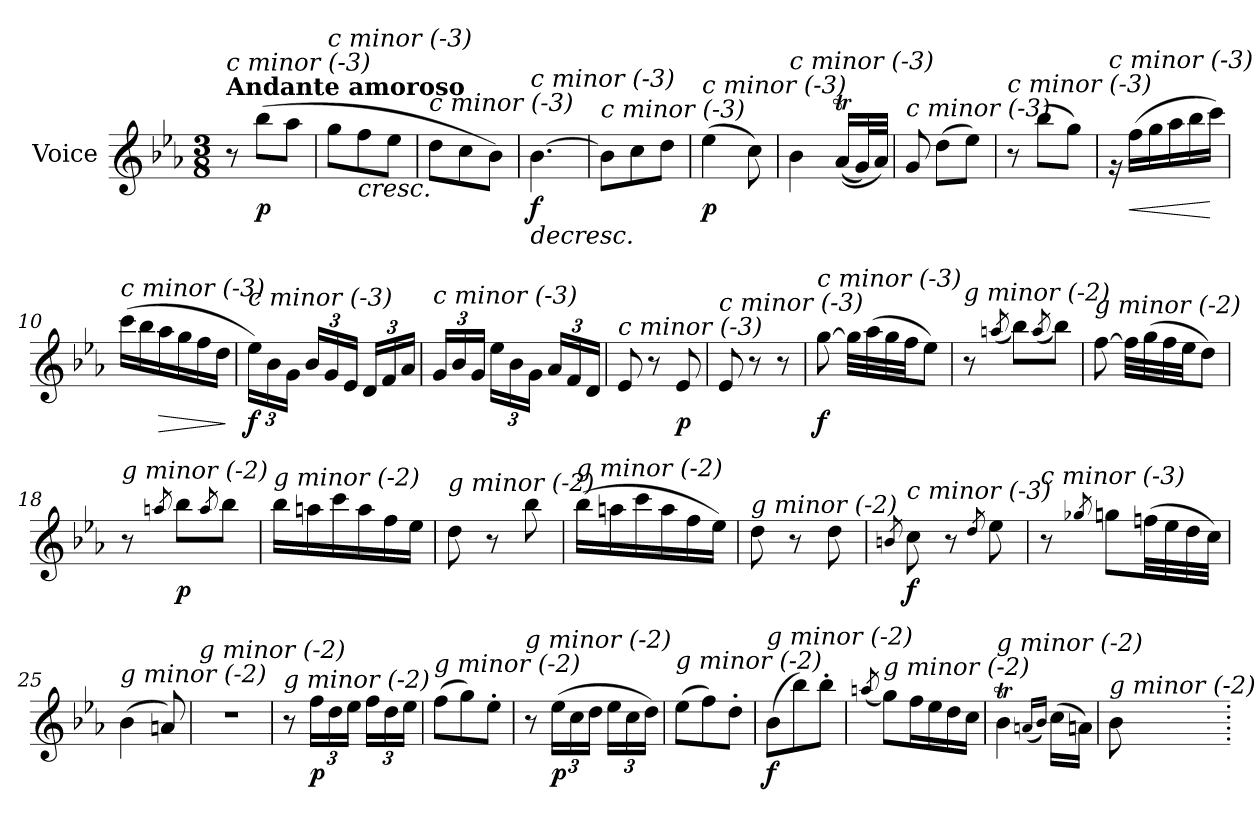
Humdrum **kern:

**kern	**dynam
*part1	*part1
*staff1	*staff1
*I"Voice	*
*I'V	*
*clefG2	*
*k[b-e-a-]	*
*M3/8	*
=	=
!LO:TX:a:B:t=Andante amoroso	!
!LO:TX:i:t=c minor (-3)	!
8r	.
!	!LO:DY:b
(>8bb-\L	p
8aa-\J	.
=1	=1
!LO:TX:i:t=c minor (-3)	!
8gg\L	.
!LO:TX:b:i:t=cresc.	!
8ff\	.
8ee-\J	.
=2	=2
!LO:TX:i:t=c minor (-3)	!
8dd\L	.
8cc\	.
8b-\J)	.
=3	=3
!LO:TX:b:i:t=decresc.	!
!LO:TX:i:t=c minor (-3)	!
!	!LO:DY:b
[4.b-\	f
=4	=4
!LO:TX:i:t=c minor (-3)	!
8b-\L]	.
8cc\	.
8dd\J	.
=5	=5
!LO:TX:i:t=c minor (-3)	!
!	!LO:DY:b
(>4ee-\	p
8cc\)	.
=6	=6
!LO:TX:i:t=c minor (-3)	!
4b-\	.
(<(<16a-T/LL	.
32g/L)	.
32a-/JJJ)	.
!!LO:LB:g=z
=7	=7
!LO:TX:i:t=c minor (-3)	!
8g/	.
(>8dd\L	.
8ee-\J)	.
=8	=8
!LO:TX:i:t=c minor (-3)	!
8r	.
(>8bb-\L	.
8gg\J)	.
=9	=9
!LO:TX:i:t=c minor (-3)	!
16rg	.
!	!LO:HP:b
(>16ff\LL	<
16gg\	.
16aa-\	.
16bb-\	.
16ccc\JJ)	[
=10	=10
!LO:TX:i:t=c minor (-3)	!
(>16ccc\LL	.
16bb-\	.
!	!LO:HP:b
16aa-\	>
16gg\	.
16ff\	.
16dd\JJ	.
.	]
=11	=11
*Xbrackettup	*
!LO:TX:i:t=c minor (-3)	!
!	!LO:DY:b
24ee-\LL)	f
24b-\	.
24g\JJ	.
24b-/LL	.
24g/	.
24e-/JJ	.
24d/LL	.
24f/	.
24a-/JJ	.
!!LO:LB:g=z
=12	=12
!LO:TX:i:t=c minor (-3)	!
24g/LL	.
24b-/	.
24g/JJ	.
24ee-\LL	.
24b-\	.
24g\JJ	.
24a-/LL	.
24f/	.
24d/JJ	.
=13	=13
!LO:TX:i:t=c minor (-3)	!
8e-/	.
8r	.
!	!LO:DY:b
8e-/	p
=14	=14
!LO:TX:i:t=c minor (-3)	!
8e-/	.
8r	.
8r	.
=15	=15
!LO:TX:i:t=c minor (-3)	!
!	!LO:DY:b
[8gg\	f
32gg\LLL]	.
(>32aa-\	.
32gg\	.
32ff\JJ	.
8ee-\J)	.
=16	=16
!LO:TX:i:t=g minor (-2)	!
8r	.
(<8qaan/	.
8bb-\L)	.
(<8qaa/	.
8bb-\J)	.
!!LO:LB:g=z
=17	=17
!LO:TX:i:t=g minor (-2)	!
[8ff\	.
32ff\LLL]	.
(>32gg\	.
32ff\	.
32ee-\JJ	.
8dd\J)	.
=18	=18
!LO:TX:i:t=g minor (-2)	!
8r	.
8qaan/	.
!	!LO:DY:b
8bb-\L	p
8qaa/	.
8bb-\J	.
=19	=19
!LO:TX:i:t=g minor (-2)	!
16bb-\LL	.
16aan\	.
16ccc\	.
16aa\	.
16ff\	.
16ee-\JJ	.
=20	=20
!LO:TX:i:t=g minor (-2)	!
8dd\	.
8r	.
8bb-\	.
=21	=21
!LO:TX:i:t=g minor (-2)	!
(>16bb-\LL	.
16aan\	.
16ccc\	.
16aa\	.
16ff\	.
16ee-\JJ)	.
=22	=22
!LO:TX:i:t=g minor (-2)	!
8dd\	.
8r	.
8dd\	.
=23	=23
8qbn/	.
!LO:TX:i:t=c minor (-3)	!
!	!LO:DY:b
8cc\	f
8r	.
8qdd/	.
8ee-\	.
!!LO:LB:g=z
=24	=24
!LO:TX:i:t=c minor (-3)	!
8r	.
8qgg-Xi/	.
8gg\L	.
(>32ffn\LL	.
32ee-\	.
32dd\	.
32cc\JJJ)	.
=25	=25
!LO:TX:i:t=g minor (-2)	!
(>4b-\	.
8an/)	.
=26	=26
!LO:TX:i:t=g minor (-2)	!
4.r	.
=27	=27
!LO:TX:i:t=g minor (-2)	!
8r	.
!	!LO:DY:b
24ff\LL	p
24dd\	.
24ee-\JJ	.
24ff\LL	.
24dd\	.
24ee-\JJ	.
=28	=28
!LO:TX:i:t=g minor (-2)	!
(>8ff\L	.
8gg\)	.
8ee-'\J	.
=29	=29
!LO:TX:i:t=g minor (-2)	!
8r	.
!	!LO:DY:b
(>24ee-\LL	p
24cc\	.
24dd\JJ	.
24ee-\LL	.
24cc\	.
24dd\JJ)	.
=30	=30
!LO:TX:i:t=g minor (-2)	!
(>8ee-\L	.
8ff\)	.
8dd'\J	.
=31	=31
!LO:TX:i:t=g minor (-2)	!
!	!LO:DY:b
(>8b-\L	f
8bb-\)	.
8bb-'\J	.
!!LO:LB:g=z
=32	=32
(<8qaan/	.
!LO:TX:i:t=g minor (-2)	!
8gg\L)	.
16ff\L	.
16ee-\	.
16dd\	.
16cc\JJ	.
=33	=33
!LO:TX:i:t=g minor (-2)	!
4b-T\	.
(<16qan/LL	.
16qb-/JJ)	.
(>16cc\LL	.
16an\JJ)	.
=34	=34
!LO:TX:i:t=g minor (-2)	!
8b-\	.
=.	=.
*-	*-
